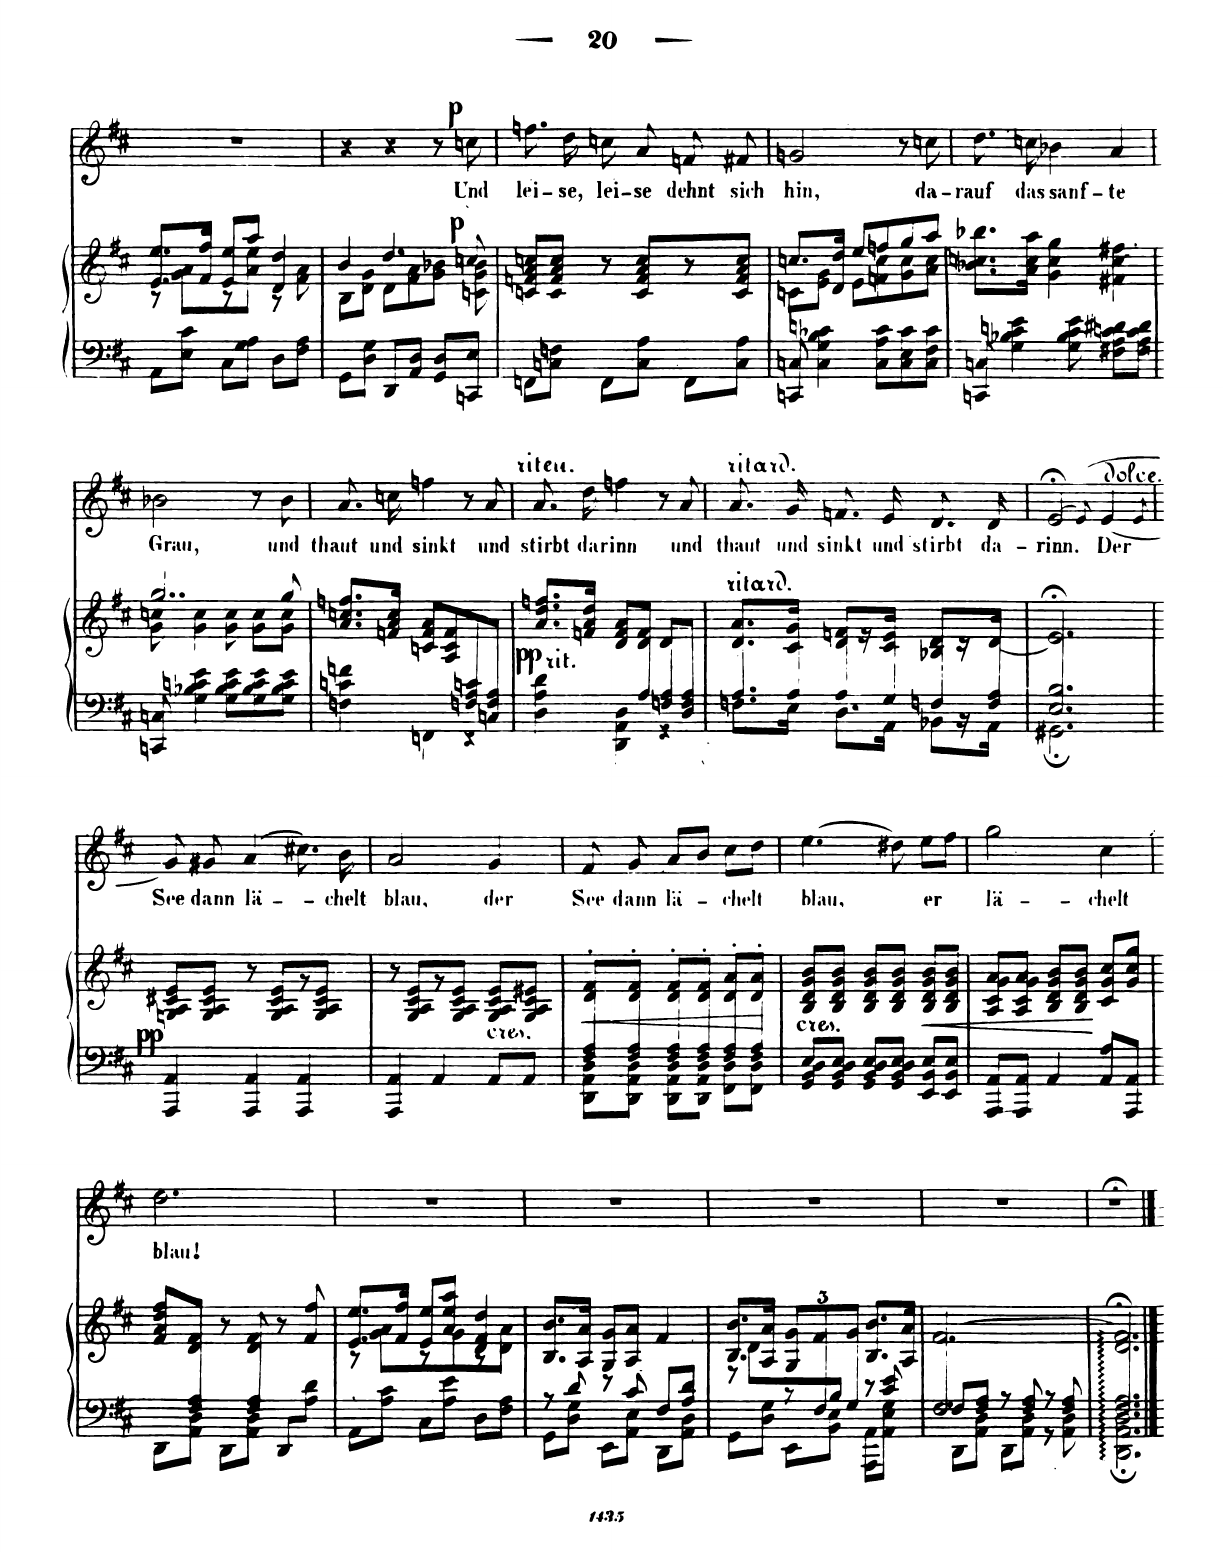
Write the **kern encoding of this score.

**kern	**kern	**dynam	**kern	**text	**dynam
*part2	*part2	*part2	*part1	*part1	*part1
*staff3	*staff2	*staff2/3	*staff1	*staff1	*staff1
*I"Pianoforte	*	*	*I"Singstimme Voice	*	*
*I'Pno	*	*	*	*	*
*clefF4	*clefG2	*	*clefG2	*	*
*k[f#c#]	*k[f#c#]	*	*k[f#c#]	*	*
*M3/4	*M3/4	*	*M3/4	*	*
=55	=55	=55	=55	=55	=55
*	*^	*	*	*	*
8AA\L	8.e/ 8.ee/L	8r	.	2.r	.	.
8E\ 8c#\J	.	8g\ 8a\L	.	.	.	.
.	16f#/ 16ff#/Jk	.	.	.	.	.
8C#\L	8e/ 8ee/L	8r	.	.	.	.
8G\ 8A\J	8aa/J	8a\ 8ee\J	.	.	.	.
8D\L	4d/ 4dd/	8r	.	.	.	.
8F#\ 8A\J	.	8f#\ 8a\	.	.	.	.
=56	=56	=56	=56	=56	=56	=56
8GG\L	4b/	8B\L	.	4r	.	.
8D\ 8G\J	.	8d\ 8g\J	.	.	.	.
8DD/L	4.dd/	8d\L	.	4r	.	.
8AA/ 8D/J	.	8f#\ 8a\	.	.	.	.
8GG/ 8D/L	.	8g\ 8b-X\J	.	8r	.	.
!	!	!	!LO:DY:a	!	!	!LO:DY:a
8CCn/ 8E/J	8ccn/	8cn\ 8g\ 8b-\	p	8ccn\	Und	p
*	*v	*v	*	*	*	*
=57	=57	=57	=57	=57	=57
8FFn/L	8cn/ 8fn/ 8a/ 8ccn/L	.	8.ffn\	lei-	.
8Cn/ 8Fn/J	8c/ 8f/ 8a/ 8cc/J	.	.	.	.
.	.	.	16dd\	-se,	.
8FF/L	8r	.	8ccn\	lei-	.
8C/ 8A/J	8c/ 8f/ 8a/ 8cc/L	.	8a/	-se	.
8FF/L	8r	.	8fn/	dehnt	.
8C/ 8A/J	8c/ 8f/ 8a/ 8cc/J	.	8f#X/	sich	.
=58	=58	=58	=58	=58	=58
*	*^	*	*	*	*
8CCn/ 8Cn/	8.ccn/L	8cn\L	.	2gn/	hin,	.
4C\ 4G\ 4B-X\ 4cn\	.	8e\ 8g\J	.	.	.	.
.	16d/ 16dd/Jk	.	.	.	.	.
.	8ee/L	8e\L	.	.	.	.
8C\ 8A\ 8c\L	8ffn/	8fn\ 8cc\	.	.	.	.
8C\ 8E\ 8c\	8gg/	8g\ 8cc\	.	8r	.	.
8C\ 8F#\ 8c\J	8aa/J	8a\ 8cc\J	.	8ccn\	da-	.
*	*v	*v	*	*	*	*
=59	=59	=59	=59	=59	=59
8CCn/ 8Cn/	8.b-X\ 8.ccn\ 8.bb-X\L	.	8.dd\	-rauf	.
4G\ 4B-X\ 4cn\ 4e\	.	.	.	.	.
.	16a\ 16cc\ 16aa\Jk	.	16ccn\	das	.
.	4g\ 4cc\ 4gg\	.	4b-X\	sanf-	.
8G\ 8B-\ 8c\ 8e\	.	.	.	.	.
8F#X\ 8A\ 8cn\ 8d#X\L	4f#X\ 4cc\ 4ff#X\	.	4a/	-te	.
8F#\ 8A\ 8c\ 8d#\J	.	.	.	.	.
=60	=60	=60	=60	=60	=60
*	*^	*	*	*	*
8CCn/ 8Cn/	[2gg/	8g\ 8ccn\	.	2b-X\	Grau,	.
4G\ 4B-X\ 4cn\ 4e\	.	4g\ 4cc\	.	.	.	.
8G\ 8B-\ 8c\ 8e\L	.	8g\ 8cc\	.	.	.	.
8G\ 8B-\ 8c\ 8e\	8gg/]	8g\ 8cc\L	.	8r	.	.
8G\ 8B-\ 8c\ 8e\J	8gg/	8g\ 8cc\J	.	8b-\	und	.
*	*v	*v	*	*	*	*
=61	=61	=61	=61	=61	=61
*^	*	*	*	*	*
2ryy	4Fn\ 4cn\ 4fn\	8.a/ 8.ccn/ 8.ffn/L	.	8.a/	taut	.
.	.	16fn/ 16a/ 16cc/Jk	.	16ccn\	und	.
.	4FFn/	8cn/ 8f/ 8a/L	.	4ffn\	sinkt	.
.	.	8A/ 8c/ 8f/	.	.	.	.
8F/ 8A/ 8cn/	4r	4ryy	.	8r	.	.
8Cn/ 8F/ 8A/J	.	.	.	8a/	und	.
=62	=62	=62	=62	=62	=62	=62
*	*^	*	*	*	*	*
!	!	!	!	!	!LO:TX:a:Bi:t=riten.	!	!
!	!	!	!LO:TX:b:Bi:t=rit.	!	!	!	!
!	!	!	!	!LO:DY:b	!	!	!
8ryy	4D\ 4A\ 4d\	4.ryy	8.a/ 8.dd/ 8.ffn/L	pp	8.a/	stirbt	.
.	.	.	16fn/ 16a/ 16dd/Jk	.	16dd\	da-	.
.	4DD/ 4AA/ 4D/	.	8d/ 8f/ 8a/L	.	4ffn\	-rinn	.
.	.	8A/	8d/ 8f/J	.	.	.	.
.	4r	8Fn/ 8A/	8d/L	.	8r	.	.
8D/ 8F/ 8A/J	.	8ryy	8ryy	.	8a/	und	.
=63	=63	=63	=63	=63	=63	=63	=63
!	!	!	!	!	!LO:TX:a:Bi:t=ritard.	!	!
!	!	!	!LO:TX:a:Bi:t=ritard.	!	!	!	!
*	*v	*v	*	*	*	*	*
8.A/	8.Fn\L	8.d/ 8.a/L	.	8.a/	taut	.
16A/	16E\Jk	16c#/ 16g/Jk	.	16g/	und	.
8A/	8.D\L	8d/ 8fn/L	.	8.fn/	sinkt	.
16ryy	.	16r	.	.	.	.
16A/	16AA\Jk	16c#/ 16e/JJ	.	16e/	und	.
8Fn/	8BB-X\L	8B-X/ 8d/L	.	8.d/	stirbt	.
16ryy	16r	16r	.	.	.	.
16F/ 16A/	16AA\JJ	(16d/JJ	.	16d/	da-	.
=64	=64	=64	=64	=64	=64	=64
2.E/;< 2.B/;<	2.GG#X;\	2.e;</)	.	[>2e;</	-rinn.	.
.	.	.	.	8qe/]	.	.
!	!	!	!	!LO:TX:i:t=dolce.	!	!
.	.	.	.	(4e/	Der	.
*v	*v	*	*	*	*	*
.	.	.	8qe/	.	.
=65	=65	=65	=65	=65	=65
!	!	!LO:DY:b	!	!	!
4AAA/ 4AA/	8Gn/ 8A/ 8c#X/ 8e/L	pp	8g/)	See	.
.	8G/ 8A/ 8c#/ 8e/J	.	8g#X/	dann	.
4AAA/ 4AA/	8r	.	(4a/	lä-	.
.	8G/ 8A/ 8c#/ 8e/L	.	.	.	.
4AAA/ 4AA/	8r	.	8.cc#X\)	.	.
.	8G/ 8A/ 8c#/ 8e/J	.	.	.	.
.	.	.	16b\	-chelt	.
=66	=66	=66	=66	=66	=66
4AAA/ 4AA/	8r	.	2a/	blau,	.
.	8G/ 8A/ 8c#/ 8e/L	.	.	.	.
4AA/	8r	.	.	.	.
.	8G/ 8A/ 8c#/ 8e/J	.	.	.	.
!	!LO:TX:b:i:t=cresc.	!	!	!	!
8AA/L	8G/ 8A/ 8c#/ 8e/L	.	4g/	der	.
8AA/J	8G/ 8A/ 8c#/ 8e#X/J	.	.	.	.
=67	=67	=67	=67	=67	=67
*^	*	*	*	*	*
!	!	!	!LO:HP:b	!	!	!
8F#/ 8A/	8DD\ 8AA\ 8D\L	8d/'> 8f#/'>L	<	8f#/	See	.
8F#/ 8A/	8DD\ 8AA\ 8D\J	8d/'> 8f#/'>J	.	8g/	dann	.
8F#/ 8A/	8DD\ 8AA\ 8D\L	8d/'> 8f#/'>L	.	8a/L	lä-	.
8F#/ 8A/	8DD\ 8AA\ 8D\J	8d/'> 8f#/'>J	.	8b/J	.	.
8F#/ 8A/	8DD\ 8D\L	8d/'> 8a/'>L	.	8cc#\L	-chelt	.
8F#/ 8A/	8DD\ 8D\J	8d/'> 8a/'>J	.	8dd\J	.	.
*v	*v	*	*	*	*	*
.	.	[	.	.	.
=68	=68	=68	=68	=68	=68
!	!LO:TX:b:i:t=cresc.	!	!	!	!
8GG/ 8BB/ 8D/ 8E/L	8B/ 8d/ 8g/ 8b/L	.	(4.ee\	blau,	.
8GG/ 8BB/ 8D/ 8E/J	8B/ 8d/ 8g/ 8b/J	.	.	.	.
8GG/ 8BB/ 8D/ 8E/L	8B/ 8d/ 8g/ 8b/L	.	.	.	.
8GG/ 8BB/ 8D/ 8E/J	8B/ 8d/ 8g/ 8b/J	.	8dd#X\)	.	.
!	!	!LO:HP:b	!	!	!
8EE/ 8BB/ 8E/L	8B/ 8d/ 8g/ 8b/L	<	8ee\L	er	.
8EE/ 8BB/ 8E/J	8B/ 8d/ 8g/ 8b/J	.	8ff#\J	.	.
=69	=69	=69	=69	=69	=69
8AAA/ 8AA/L	8A/ 8c#/ 8g/ 8a/L	.	2gg\	lä-	.
8AAA/ 8AA/J	8A/ 8c#/ 8g/ 8a/J	.	.	.	.
4AA/	8B/ 8d/ 8g/ 8b/L	.	.	.	.
.	8B/ 8d/ 8g/ 8b/J	.	.	.	.
8AA/ 8A/L	8c#/ 8g/ 8cc#/L	[	4cc#\	-chelt	.
8AAA/ 8AA/J	8g/ 8cc#/ 8gg/J	.	.	.	.
=70	=70	=70	=70	=70	=70
*^	*	*	*	*	*
8ryy	8DD\L	8f#/ 8a/ 8dd/ 8ff#/L	.	2.dd\	blau!	.
8F#/ 8A/	8AA\ 8D\J	8d/ 8f#/J	.	.	.	.
8ryy	8DD\L	8r	.	.	.	.
8F#/ 8A/	8AA\ 8D\J	8d/ 8f#/	.	.	.	.
8DD\L	4ryy	8r	.	.	.	.
8A\ 8d\J	.	8f#\ 8ff#\	.	.	.	.
*v	*v	*	*	*	*	*
=71	=71	=71	=71	=71	=71
*	*^	*	*	*	*
8AA\L	8r	8.e/ 8.ee/L	.	2.r	.	.
8A\ 8c#\J	8g\ 8a\L	.	.	.	.	.
.	.	16f#/ 16ff#/Jk	.	.	.	.
8C#\L	8r	8e/ 8ee/L	.	.	.	.
8A\ 8e\J	8g\	8a/ 8ee/ 8aa/J	.	.	.	.
8D\L	8r	4d/ 4f#/ 4dd/	.	.	.	.
8F#\ 8A\J	8d\ 8a\J	.	.	.	.	.
*	*v	*v	*	*	*	*
=72	=72	=72	=72	=72	=72
*^	*	*	*	*	*
8r	8GG\L	8.B/ 8.b/L	.	2.r	.	.
8d/	8D\ 8G\J	.	.	.	.	.
.	.	16A/ 16a/Jk	.	.	.	.
8r	8EE\L	8G/ 8g/L	.	.	.	.
8c#/	8AA\ 8E\J	8A/ 8a/J	.	.	.	.
8F#/L	8DD\L	4f#/	.	.	.	.
8A/ 8d/J	8AA\ 8D\J	.	.	.	.	.
=73	=73	=73	=73	=73	=73	=73
*	*^	*^	*	*	*	*
8r	8GG\L	3ryy	8.B/ 8.b/L	8ryy	.	2.r	.	.
8ryy	8D\ 8G\J	.	.	8d\L	.	.	.	.
.	.	.	16A/ 16a/Jk	.	.	.	.	.
*	*	*	*Xbrackettup	*	*	*	*	*
8r	8EE\L	.	12G/ 12g/L	2ryy	.	.	.	.
*	*	*Xtuplet	*	*	*	*	*	*
.	.	12F#/	12f#/	.	.	.	.	.
8B/J	8BB\ 8E\J	.	.	.	.	.	.	.
.	.	12G/	12g/J	.	.	.	.	.
8r	8AAA\ 8AA\L	4ryy	8.B/ 8.b/L	.	.	.	.	.
8c#/ 8e/	8AA\ 8E\ 8G\J	.	.	.	.	.	.	.
.	.	.	16A/ 16a/Jk	.	.	.	.	.
*	*	*	*v	*v	*	*	*	*
=74	=74	=74	=74	=74	=74	=74	=74
2.F#/	8DD\L	8F#/L	(>2.f#/	.	2.r	.	.
.	8AA\ 8D\J	8F#/ 8A/J	.	.	.	.	.
.	8DD\L	8r	.	.	.	.	.
.	8AA\ 8D\J	8F#/ 8A/	.	.	.	.	.
.	8r	8r	.	.	.	.	.
.	8AA\ 8D\	8F#/ 8A/	.	.	.	.	.
*	*v	*v	*	*	*	*	*
=75	=75	=75	=75	=75	=75	=75
2.F#/:: 2.A/::	2.DD\; 2.AA\; 2.D\;	2.d/::;< 2.f#/::;<)	.	2.r;<	.	.
*v	*v	*	*	*	*	*
==	==	==	==	==	==
*-	*-	*-	*-	*-	*-
